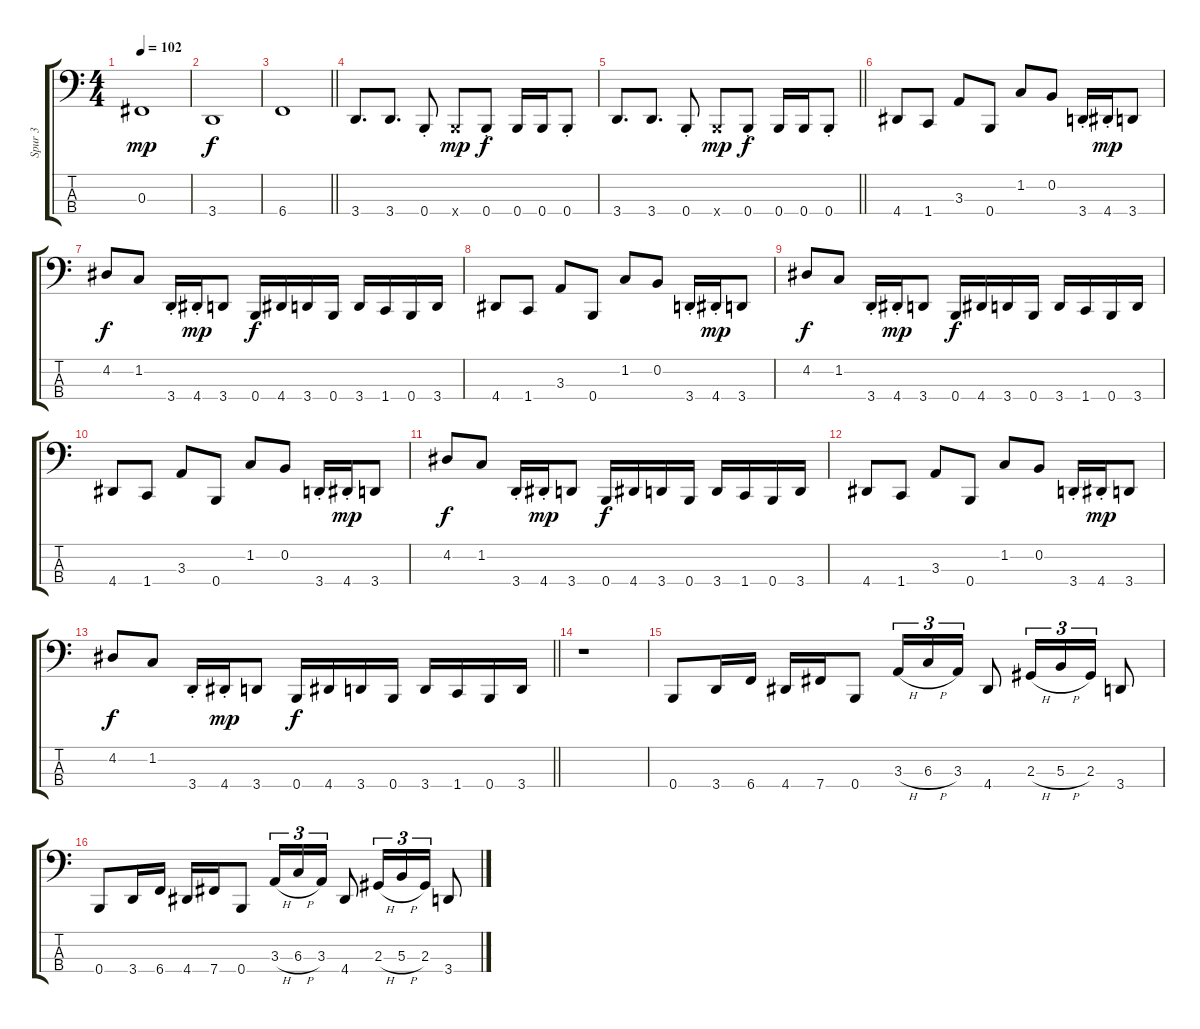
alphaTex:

\track ("Spur 3" "Spur 3") {instrument electricbassfinger}
\staff {score tabs}
\tuning (E2 B1 Gb1 B0) {hide}
\ts (4 4)
\tempo 102
\clef f4
\ks c
0.3.1{dy mp} |
3.4.1{dy f} |
\barLineRight lightlight
6.4.1 |
3.4.8{d} 3.4.8{d} 0.4{st}.8 0.4{x}.8{dy mp} 0.4{st}.8{dy f} 0.4.16 0.4.16 0.4{st}.8 |
\barLineRight lightlight
3.4.8{d} 3.4.8{d} 0.4{st}.8 0.4{x}.8{dy mp} 0.4{st}.8{dy f} 0.4.16 0.4.16 0.4{st}.8 |
4.4.8 1.4.8 3.3.8 0.4.8 1.2.8 0.2.8 3.4{st}.16 4.4{st}.16{dy mp} 3.4.8 |
4.2.8{dy f} 1.2.8 3.4{st}.16 4.4{st}.16{dy mp} 3.4.8 0.4.16{dy f} 4.4.16 3.4.16 0.4.16 3.4.16 1.4.16 0.4.16 3.4.16 |
4.4.8 1.4.8 3.3.8 0.4.8 1.2.8 0.2.8 3.4{st}.16 4.4{st}.16{dy mp} 3.4.8 |
4.2.8{dy f} 1.2.8 3.4{st}.16 4.4{st}.16{dy mp} 3.4.8 0.4.16{dy f} 4.4.16 3.4.16 0.4.16 3.4.16 1.4.16 0.4.16 3.4.16 |
4.4.8 1.4.8 3.3.8 0.4.8 1.2.8 0.2.8 3.4{st}.16 4.4{st}.16{dy mp} 3.4.8 |
4.2.8{dy f} 1.2.8 3.4{st}.16 4.4{st}.16{dy mp} 3.4.8 0.4.16{dy f} 4.4.16 3.4.16 0.4.16 3.4.16 1.4.16 0.4.16 3.4.16 |
4.4.8 1.4.8 3.3.8 0.4.8 1.2.8 0.2.8 3.4{st}.16 4.4{st}.16{dy mp} 3.4.8 |
\barLineRight lightlight
4.2.8{dy f} 1.2.8 3.4{st}.16 4.4{st}.16{dy mp} 3.4.8 0.4.16{dy f} 4.4.16 3.4.16 0.4.16 3.4.16 1.4.16 0.4.16 3.4.16 |
r.1 |
0.4.8 3.4.16 6.4.16 4.4.16 7.4.16 0.4.8 3.3{h}.16{tu (3 2)} 6.3{h}.16{tu (3 2)} 3.3.16{tu (3 2)} 4.4.8 2.3{h}.16{tu (3 2)} 5.3{h}.16{tu (3 2)} 2.3.16{tu (3 2)} 3.4.8 |
0.4.8 3.4.16 6.4.16 4.4.16 7.4.16 0.4.8 3.3{h}.16{tu (3 2)} 6.3{h}.16{tu (3 2)} 3.3.16{tu (3 2)} 4.4.8 2.3{h}.16{tu (3 2)} 5.3{h}.16{tu (3 2)} 2.3.16{tu (3 2)} 3.4.8
